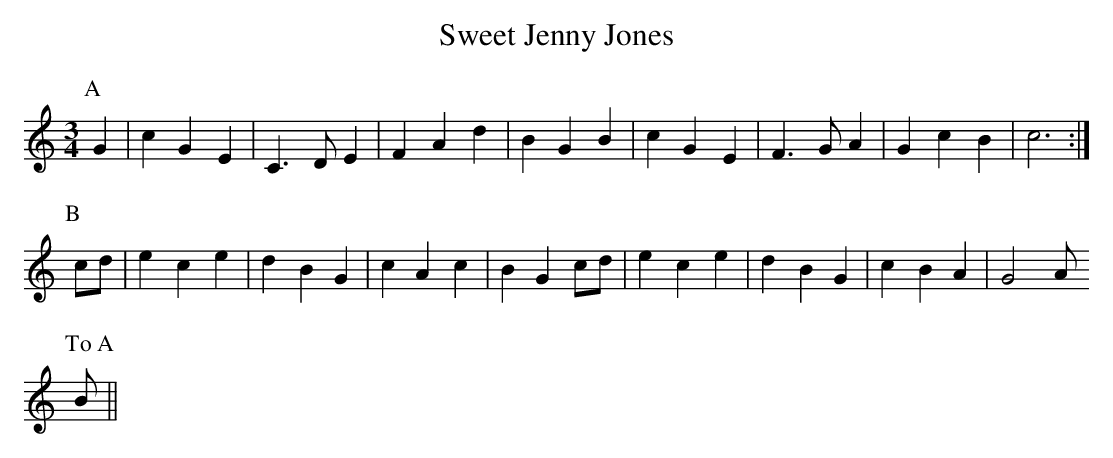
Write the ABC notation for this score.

X:1
T:Sweet Jenny Jones
M:3/4
L:1/4
K:C
P:A
G|cGE|C3/2D/2E|FAd|BGB|cGE|F3/2G/2A|GcB|c3:|
P:B
c/2d/2|ece|dBG|cAc|BGc/2d/2|ece|dBG|cBA|G2A/2
P:To A
B/2||
